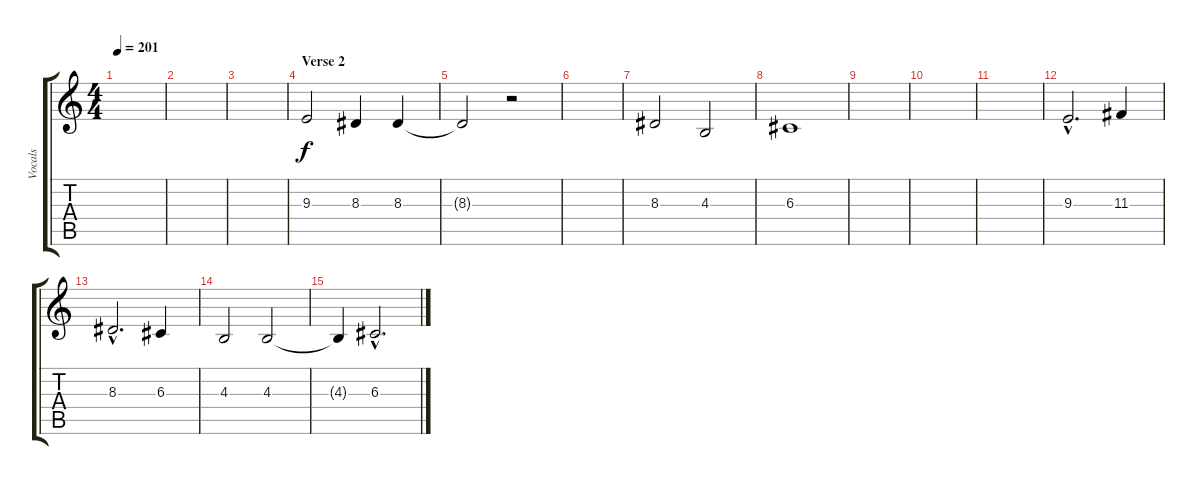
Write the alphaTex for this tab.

\track ("Vocals" "Vocals") {instrument violin}
\staff {score tabs}
\tuning (E4 B3 G3 D3 A2 E2) {hide}
\ts (4 4)
\tempo 201
\clef g2
\ks c
|
|
|
\section ("" "Verse 2")
9.3.2 8.3.4 8.3.4 |
8.3{t}.2 r.2 |
|
8.3.2 4.3.2 |
6.3.1 |
|
|
|
9.3{hac}.2{d} 11.3.4 |
8.3{hac}.2{d} 6.3.4 |
4.3.2 4.3.2 |
4.3{t}.4 6.3{hac}.2{d}
